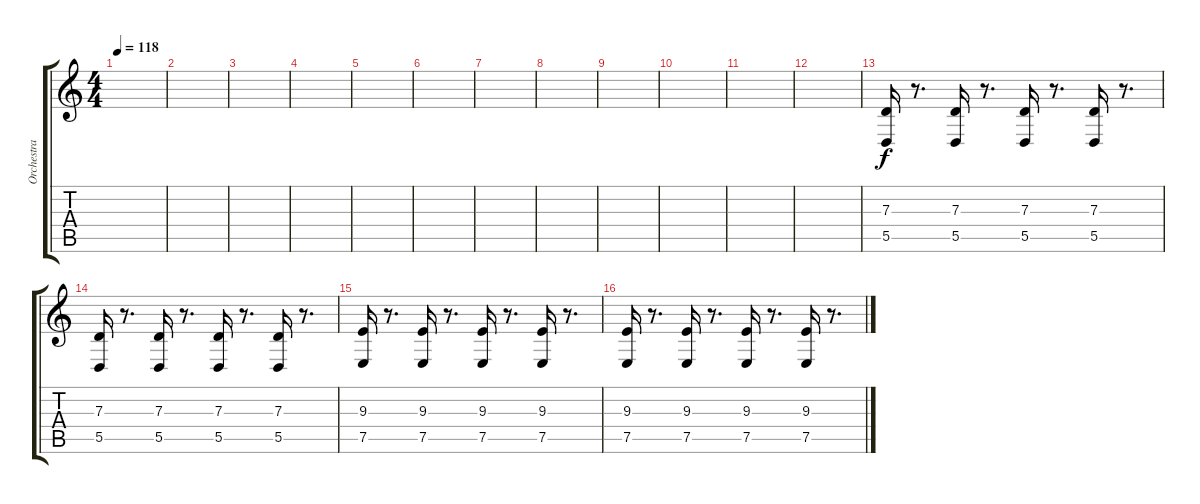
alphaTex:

\track ("Orchestra" "Orchestra") {instrument stringensemble1}
\staff {score tabs}
\tuning (E4 B3 G3 D3 A2 E2) {hide}
\ts (4 4)
\tempo 118
\clef g2
\ks c
|
|
|
|
|
|
|
|
|
|
|
|
(7.3 5.5).16 r.8{d} (7.3 5.5).16 r.8{d} (7.3 5.5).16 r.8{d} (7.3 5.5).16 r.8{d} |
(7.3 5.5).16 r.8{d} (7.3 5.5).16 r.8{d} (7.3 5.5).16 r.8{d} (7.3 5.5).16 r.8{d} |
(9.3 7.5).16 r.8{d} (9.3 7.5).16 r.8{d} (9.3 7.5).16 r.8{d} (9.3 7.5).16 r.8{d} |
(9.3 7.5).16 r.8{d} (9.3 7.5).16 r.8{d} (9.3 7.5).16 r.8{d} (9.3 7.5).16 r.8{d}
